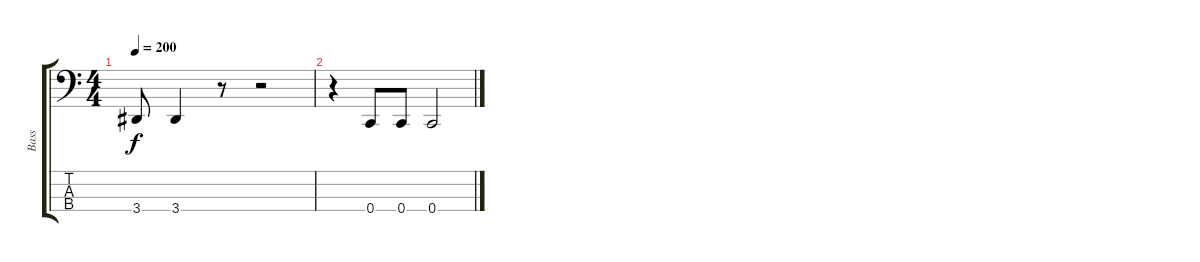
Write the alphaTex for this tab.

\track ("Bass" "Bass") {instrument electricbassfinger}
\staff {score tabs}
\tuning (Eb2 Bb1 F1 C1) {hide}
\ts (4 4)
\tempo 200
\clef f4
\ks c
3.4{t}.8{dy f} 3.4.4 r.8 r.2 |
r.4 0.4.8 0.4.8 0.4.2
